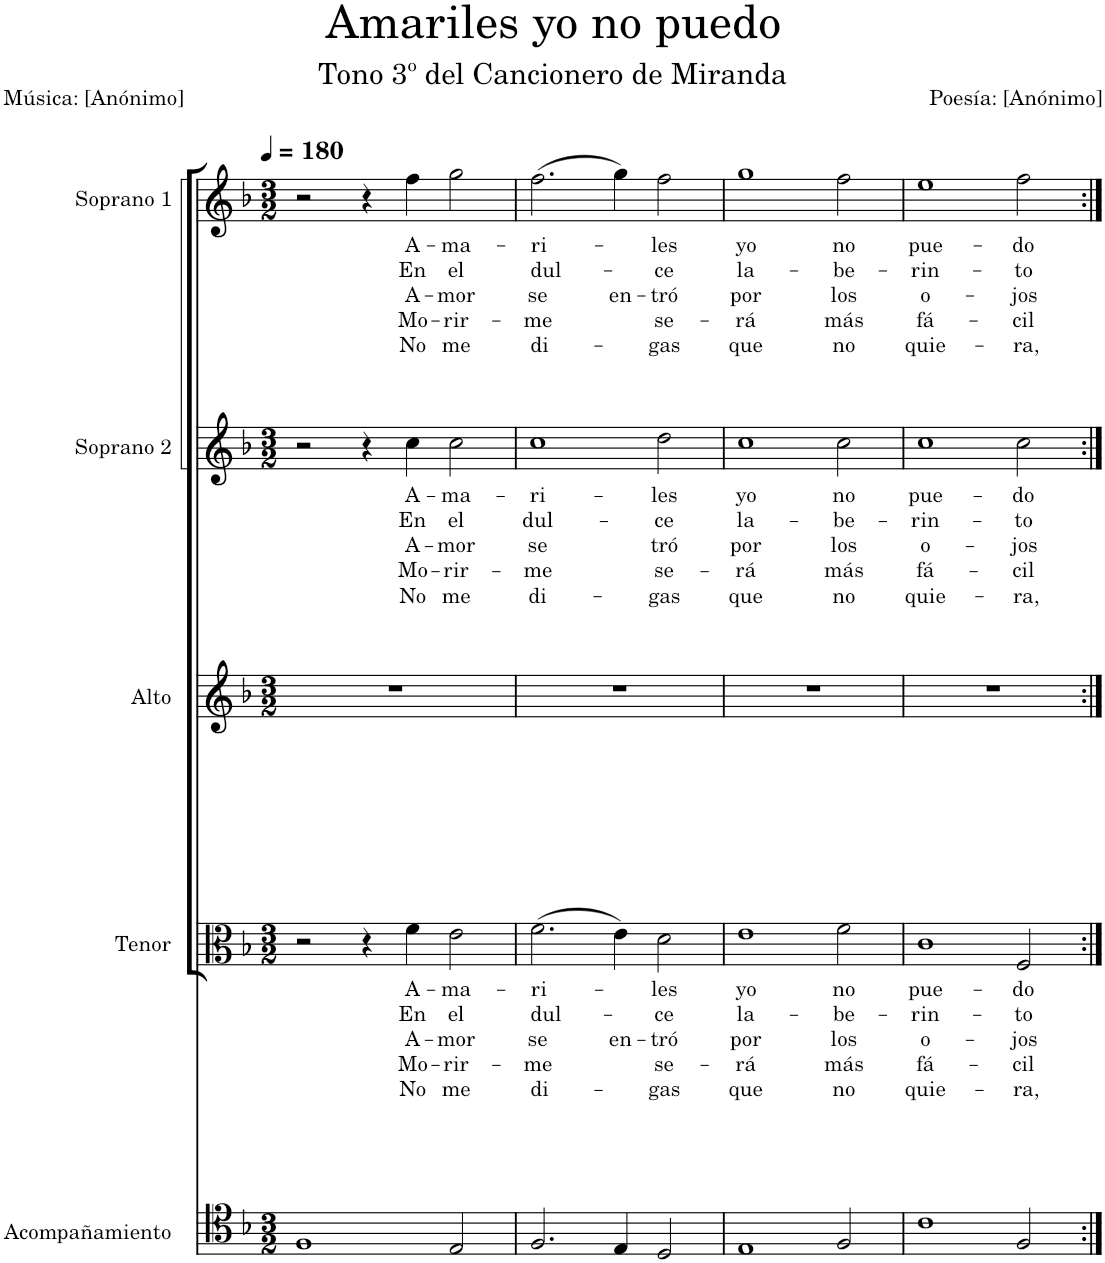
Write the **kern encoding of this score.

**kern	**kern	**text	**text	**text	**text	**text	**kern	**kern	**text	**text	**text	**text	**text	**kern	**text	**text	**text	**text	**text
*part5	*part4	*part4	*part4	*part4	*part4	*part4	*part3	*part2	*part2	*part2	*part2	*part2	*part2	*part1	*part1	*part1	*part1	*part1	*part1
*staff5	*staff4	*staff4	*staff4	*staff4	*staff4	*staff4	*staff3	*staff2	*staff2	*staff2	*staff2	*staff2	*staff2	*staff1	*staff1	*staff1	*staff1	*staff1	*staff1
*I"Acompañamiento	*I"Tenor	*	*	*	*	*	*I"Alto	*I"Soprano 2	*	*	*	*	*	*I"Soprano 1	*	*	*	*	*
*	*I'T.	*	*	*	*	*	*I'A.	*I'S. 2	*	*	*	*	*	*I'S. 1	*	*	*	*	*
*clefC4	*clefC3	*	*	*	*	*	*clefG2	*clefG2	*	*	*	*	*	*clefG2	*	*	*	*	*
*k[b-]	*k[b-]	*	*	*	*	*	*k[b-]	*k[b-]	*	*	*	*	*	*k[b-]	*	*	*	*	*
*M3/2	*M3/2	*	*	*	*	*	*M3/2	*M3/2	*	*	*	*	*	*M3/2	*	*	*	*	*
*MM180	*MM180	*	*	*	*	*	*MM180	*MM180	*	*	*	*	*	*MM180	*	*	*	*	*
=1	=1	=1	=1	=1	=1	=1	=1	=1	=1	=1	=1	=1	=1	=1	=1	=1	=1	=1	=1
1F	2r	.	.	.	.	.	1.r	2r	.	.	.	.	.	2r	.	.	.	.	.
.	4r	.	.	.	.	.	.	4r	.	.	.	.	.	4r	.	.	.	.	.
!	!	!LO:LY:b	!LO:LY:b	!LO:LY:b	!LO:LY:b	!LO:LY:b	!	!	!LO:LY:b	!LO:LY:b	!LO:LY:b	!LO:LY:b	!LO:LY:b	!	!LO:LY:b	!LO:LY:b	!LO:LY:b	!LO:LY:b	!LO:LY:b
.	4f\	A-	En	A-	Mo-	No	.	4cc\	A-	En	A-	Mo-	No	4ff\	A-	En	A-	Mo-	No
!	!	!LO:LY:b	!LO:LY:b	!LO:LY:b	!LO:LY:b	!LO:LY:b	!	!	!LO:LY:b	!LO:LY:b	!LO:LY:b	!LO:LY:b	!LO:LY:b	!	!LO:LY:b	!LO:LY:b	!LO:LY:b	!LO:LY:b	!LO:LY:b
2E/	2e\	-ma-	el	-mor	-rir-	me	.	2cc\	-ma-	el	-mor	-rir-	me	2gg\	-ma-	el	-mor	-rir-	me
=2	=2	=2	=2	=2	=2	=2	=2	=2	=2	=2	=2	=2	=2	=2	=2	=2	=2	=2	=2
!	!	!LO:LY:b	!LO:LY:b	!LO:LY:b	!LO:LY:b	!LO:LY:b	!	!	!LO:LY:b	!LO:LY:b	!LO:LY:b	!LO:LY:b	!LO:LY:b	!	!LO:LY:b	!LO:LY:b	!LO:LY:b	!LO:LY:b	!LO:LY:b
2.F/	(2.f\	-ri-	dul-	se	-me	di-	1.r	1cc	-ri-	dul-	se	-me	di-	(2.ff\	-ri-	dul-	se	-me	di-
!	!	!	!	!LO:LY:b	!	!	!	!	!	!	!	!	!	!	!	!	!LO:LY:b	!	!
4E/	4e\)	.	.	en-	.	.	.	.	.	.	.	.	.	4gg\)	.	.	en-	.	.
!	!	!LO:LY:b	!LO:LY:b	!LO:LY:b	!LO:LY:b	!LO:LY:b	!	!	!LO:LY:b	!LO:LY:b	!LO:LY:b	!LO:LY:b	!LO:LY:b	!	!LO:LY:b	!LO:LY:b	!LO:LY:b	!LO:LY:b	!LO:LY:b
2D/	2d\	-les	-ce	-tró	se-	-gas	.	2dd\	-les	-ce	-tró	se-	-gas	2ff\	-les	-ce	-tró	se-	-gas
=3	=3	=3	=3	=3	=3	=3	=3	=3	=3	=3	=3	=3	=3	=3	=3	=3	=3	=3	=3
!	!	!LO:LY:b	!LO:LY:b	!LO:LY:b	!LO:LY:b	!LO:LY:b	!	!	!LO:LY:b	!LO:LY:b	!LO:LY:b	!LO:LY:b	!LO:LY:b	!	!LO:LY:b	!LO:LY:b	!LO:LY:b	!LO:LY:b	!LO:LY:b
1E	1e	yo	la-	por	-rá	que	1.r	1cc	yo	la-	por	-rá	que	1gg	yo	la-	por	-rá	que
!	!	!LO:LY:b	!LO:LY:b	!LO:LY:b	!LO:LY:b	!LO:LY:b	!	!	!LO:LY:b	!LO:LY:b	!LO:LY:b	!LO:LY:b	!LO:LY:b	!	!LO:LY:b	!LO:LY:b	!LO:LY:b	!LO:LY:b	!LO:LY:b
2F/	2f\	no	-be-	los	más	no	.	2cc\	no	-be-	los	más	no	2ff\	no	-be-	los	más	no
=4	=4	=4	=4	=4	=4	=4	=4	=4	=4	=4	=4	=4	=4	=4	=4	=4	=4	=4	=4
!	!	!LO:LY:b	!LO:LY:b	!LO:LY:b	!LO:LY:b	!LO:LY:b	!	!	!LO:LY:b	!LO:LY:b	!LO:LY:b	!LO:LY:b	!LO:LY:b	!	!LO:LY:b	!LO:LY:b	!LO:LY:b	!LO:LY:b	!LO:LY:b
1c	1c	pue-	-rin-	o-	fá-	quie-	1.r	1cc	pue-	-rin-	o-	fá-	quie-	1ee	pue-	-rin-	o-	fá-	quie-
!	!	!LO:LY:b	!LO:LY:b	!LO:LY:b	!LO:LY:b	!LO:LY:b	!	!	!LO:LY:b	!LO:LY:b	!LO:LY:b	!LO:LY:b	!LO:LY:b	!	!LO:LY:b	!LO:LY:b	!LO:LY:b	!LO:LY:b	!LO:LY:b
2F/	2F/	-do	-to	-jos	-cil	-ra,	.	2cc\	-do	-to	-jos	-cil	-ra,	2ff\	-do	-to	-jos	-cil	-ra,
=:|!	=:|!	=:|!	=:|!	=:|!	=:|!	=:|!	=:|!	=:|!	=:|!	=:|!	=:|!	=:|!	=:|!	=:|!	=:|!	=:|!	=:|!	=:|!	=:|!
*-	*-	*-	*-	*-	*-	*-	*-	*-	*-	*-	*-	*-	*-	*-	*-	*-	*-	*-	*-
